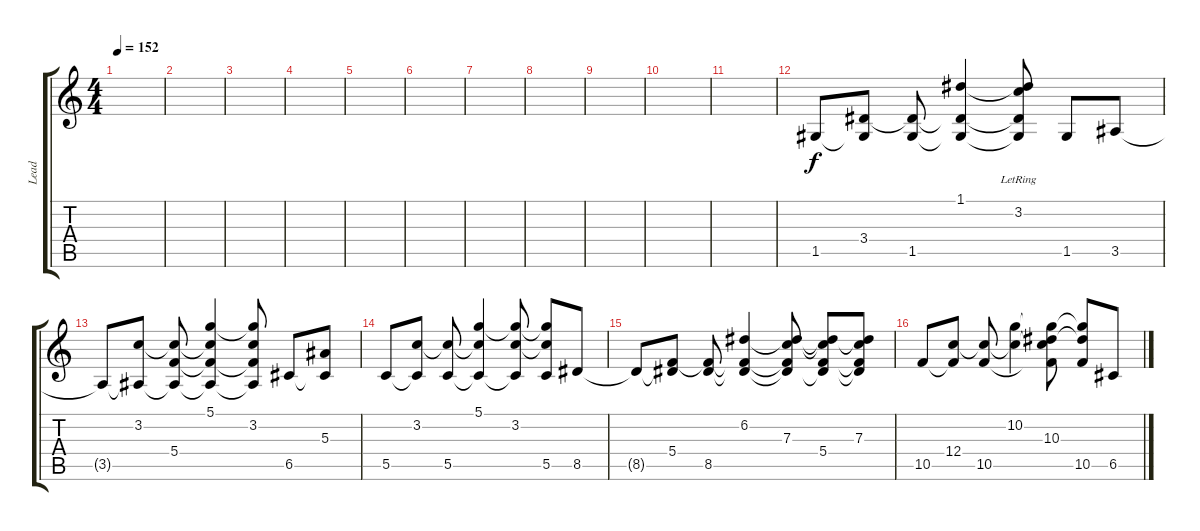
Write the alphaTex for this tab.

\track ("Lead" "Lead") {instrument overdrivenguitar}
\staff {score tabs}
\tuning (D4 A3 F3 C3 G2 C2) {hide}
\ts (4 4)
\tempo 152
\clef g2
\ks c
|
|
|
|
|
|
|
|
|
|
|
1.5.8 (3.4 1.5{t}).8 (3.4{t} 1.5).8 (1.1 3.4{t} 1.5{t}).4 (1.1{t} 3.2{lr} 3.4{t} 1.5{t}).8 1.5.8 3.5.8 |
3.5{t}.8 (3.2 3.5{t}).8 (3.2{t} 5.4 3.5{t}).8 (5.1 3.2{t} 5.4{t} 3.5{t}).4 (5.1{t} 3.2 5.4{t} 3.5{t}).8 6.5.8 (5.3 6.5{t}).8 |
5.5.8 (3.2 5.5{t}).8 (3.2{t} 5.5).8 (5.1 3.2{t} 5.5{t}).4 (5.1{t} 3.2 5.5{t}).8 (5.1{t} 3.2{t} 5.5).8 8.5.8 |
8.5{t}.8 (5.4 8.5{t}).8 (5.4{t} 8.5).8 (6.2 5.4{t} 8.5{t}).4 (6.2{t} 7.3 5.4{t} 8.5{t}).8 (6.2{t} 7.3{t} 5.4 8.5{t}).8 (6.2{t} 7.3 5.4{t} 8.5{t}).8 |
10.5.8 (12.4 10.5{t}).8 (12.4{t} 10.5).8 (10.2 12.4{t}).4 (10.2{t} 10.3 12.4{t} 10.5{t}).8 (10.2{t} 10.3{t} 10.5).8 6.5.8
